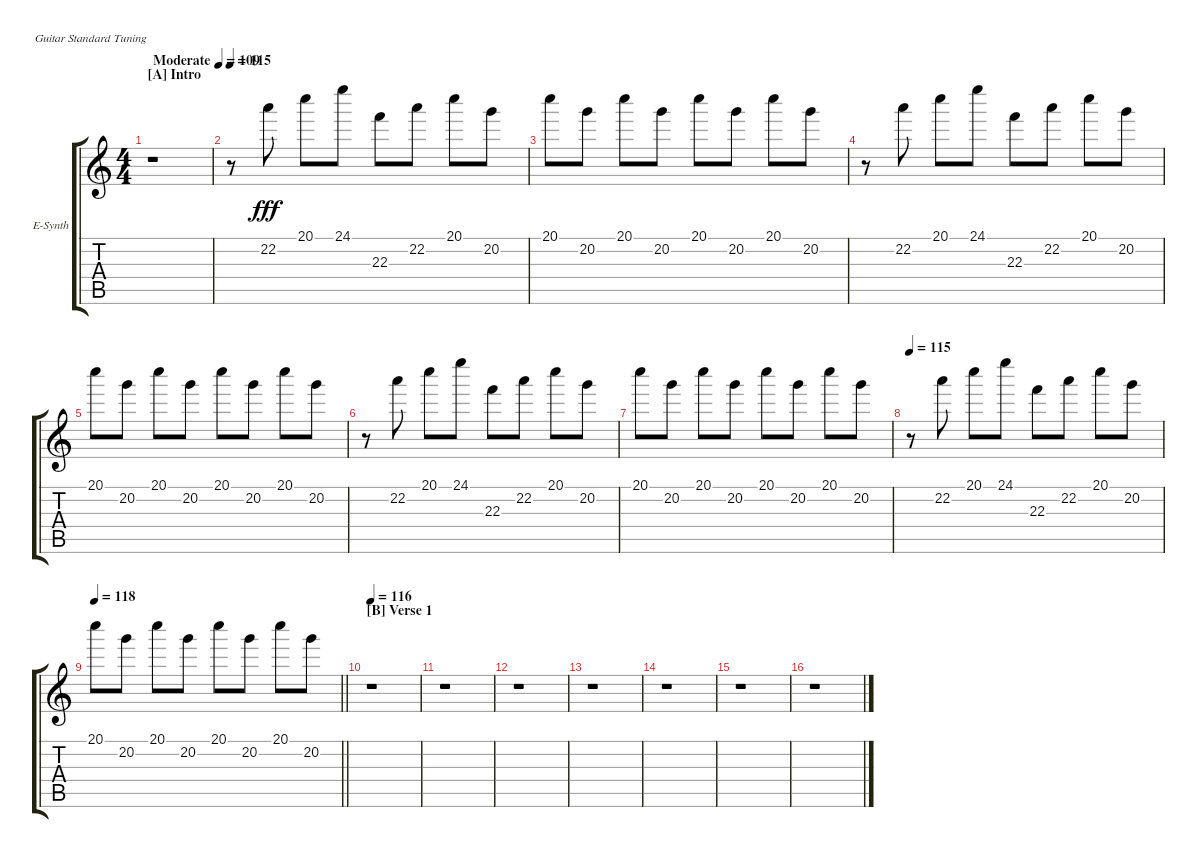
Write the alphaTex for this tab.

\bracketExtendMode groupsimilarinstruments
\firstSystemTrackNameOrientation horizontal
\otherSystemsTrackNameOrientation horizontal
\track ("Keyboard (Dio)" "E-Synth") {instrument stringensemble1}
\staff {score tabs}
\tuning (E4 B3 G3 D3 A2 E2)
\displaytranspose 12
\ts (4 4)
\beaming (8 2 2 2 2)
\section ("A" "Intro")
\tempo (109 "Moderate")
\clef g2
\ks c
r.1{dy fff instrument stringensemble1} |
\tempo 115
r.8 22.2.8 20.1.8 24.1.8 22.3.8 22.2.8 20.1.8 20.2.8 |
20.1.8 20.2.8 20.1.8 20.2.8 20.1.8 20.2.8 20.1.8 20.2.8 |
r.8 22.2.8 20.1.8 24.1.8 22.3.8 22.2.8 20.1.8 20.2.8 |
20.1.8 20.2.8 20.1.8 20.2.8 20.1.8 20.2.8 20.1.8 20.2.8 |
r.8 22.2.8 20.1.8 24.1.8 22.3.8 22.2.8 20.1.8 20.2.8 |
20.1.8 20.2.8 20.1.8 20.2.8 20.1.8 20.2.8 20.1.8 20.2.8 |
\tempo 115
r.8 22.2.8 20.1.8 24.1.8 22.3.8 22.2.8 20.1.8 20.2.8 |
\tempo 118
\barLineRight lightlight
20.1.8 20.2.8 20.1.8 20.2.8 20.1.8 20.2.8 20.1.8 20.2.8 |
\section ("B" "Verse 1")
\tempo 116
r.1 |
r.1 |
r.1 |
r.1 |
r.1 |
r.1 |
r.1
